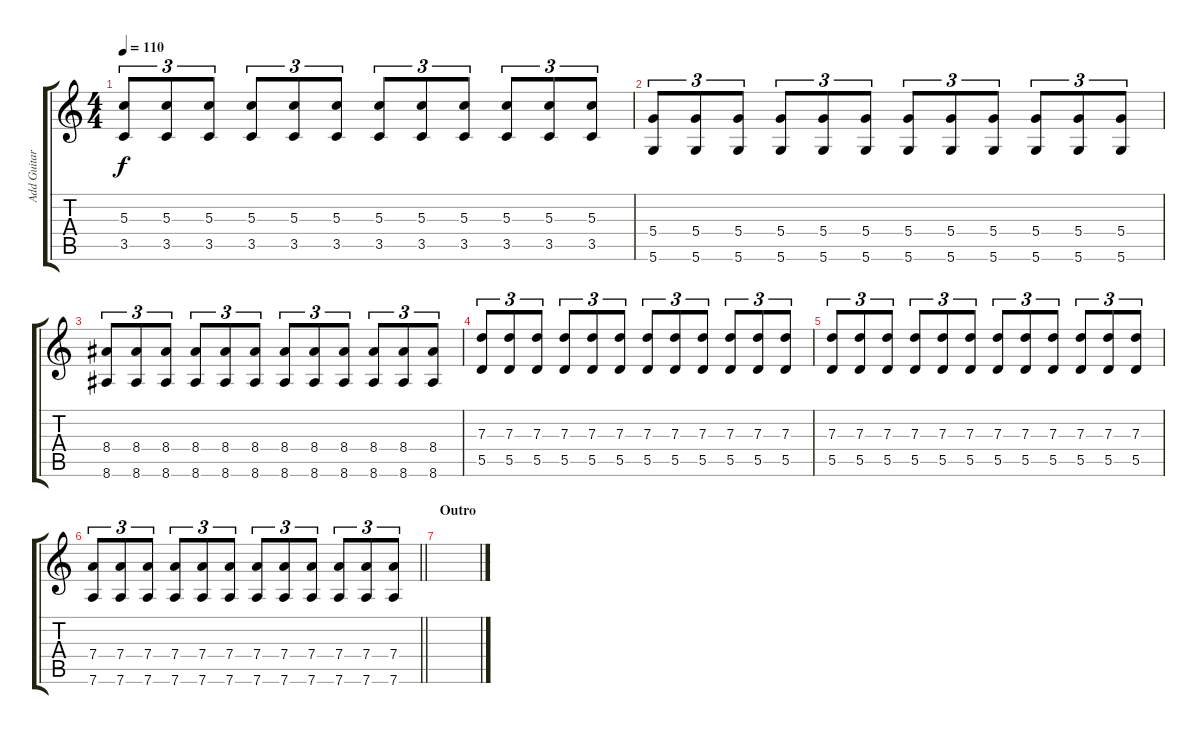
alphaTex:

\track ("Add Guitar" "Add Guitar") {instrument distortionguitar}
\staff {score tabs}
\tuning (E4 B3 G3 D3 A2 D2) {hide}
\ts (4 4)
\tempo 110
\clef g2
\ks c
(5.3 3.5).8{tu (3 2) dy f} (5.3 3.5).8{tu (3 2)} (5.3 3.5).8{tu (3 2)} (5.3 3.5).8{tu (3 2)} (5.3 3.5).8{tu (3 2)} (5.3 3.5).8{tu (3 2)} (5.3 3.5).8{tu (3 2)} (5.3 3.5).8{tu (3 2)} (5.3 3.5).8{tu (3 2)} (5.3 3.5).8{tu (3 2)} (5.3 3.5).8{tu (3 2)} (5.3 3.5).8{tu (3 2)} |
(5.4 5.6).8{tu (3 2)} (5.4 5.6).8{tu (3 2)} (5.4 5.6).8{tu (3 2)} (5.4 5.6).8{tu (3 2)} (5.4 5.6).8{tu (3 2)} (5.4 5.6).8{tu (3 2)} (5.4 5.6).8{tu (3 2)} (5.4 5.6).8{tu (3 2)} (5.4 5.6).8{tu (3 2)} (5.4 5.6).8{tu (3 2)} (5.4 5.6).8{tu (3 2)} (5.4 5.6).8{tu (3 2)} |
(8.4 8.6).8{tu (3 2)} (8.4 8.6).8{tu (3 2)} (8.4 8.6).8{tu (3 2)} (8.4 8.6).8{tu (3 2)} (8.4 8.6).8{tu (3 2)} (8.4 8.6).8{tu (3 2)} (8.4 8.6).8{tu (3 2)} (8.4 8.6).8{tu (3 2)} (8.4 8.6).8{tu (3 2)} (8.4 8.6).8{tu (3 2)} (8.4 8.6).8{tu (3 2)} (8.4 8.6).8{tu (3 2)} |
(7.3 5.5).8{tu (3 2)} (7.3 5.5).8{tu (3 2)} (7.3 5.5).8{tu (3 2)} (7.3 5.5).8{tu (3 2)} (7.3 5.5).8{tu (3 2)} (7.3 5.5).8{tu (3 2)} (7.3 5.5).8{tu (3 2)} (7.3 5.5).8{tu (3 2)} (7.3 5.5).8{tu (3 2)} (7.3 5.5).8{tu (3 2)} (7.3 5.5).8{tu (3 2)} (7.3 5.5).8{tu (3 2)} |
(7.3 5.5).8{tu (3 2)} (7.3 5.5).8{tu (3 2)} (7.3 5.5).8{tu (3 2)} (7.3 5.5).8{tu (3 2)} (7.3 5.5).8{tu (3 2)} (7.3 5.5).8{tu (3 2)} (7.3 5.5).8{tu (3 2)} (7.3 5.5).8{tu (3 2)} (7.3 5.5).8{tu (3 2)} (7.3 5.5).8{tu (3 2)} (7.3 5.5).8{tu (3 2)} (7.3 5.5).8{tu (3 2)} |
\barLineRight lightlight
(7.4 7.6).8{tu (3 2)} (7.4 7.6).8{tu (3 2)} (7.4 7.6).8{tu (3 2)} (7.4 7.6).8{tu (3 2)} (7.4 7.6).8{tu (3 2)} (7.4 7.6).8{tu (3 2)} (7.4 7.6).8{tu (3 2)} (7.4 7.6).8{tu (3 2)} (7.4 7.6).8{tu (3 2)} (7.4 7.6).8{tu (3 2)} (7.4 7.6).8{tu (3 2)} (7.4 7.6).8{tu (3 2)} |
\section ("" "Outro")
